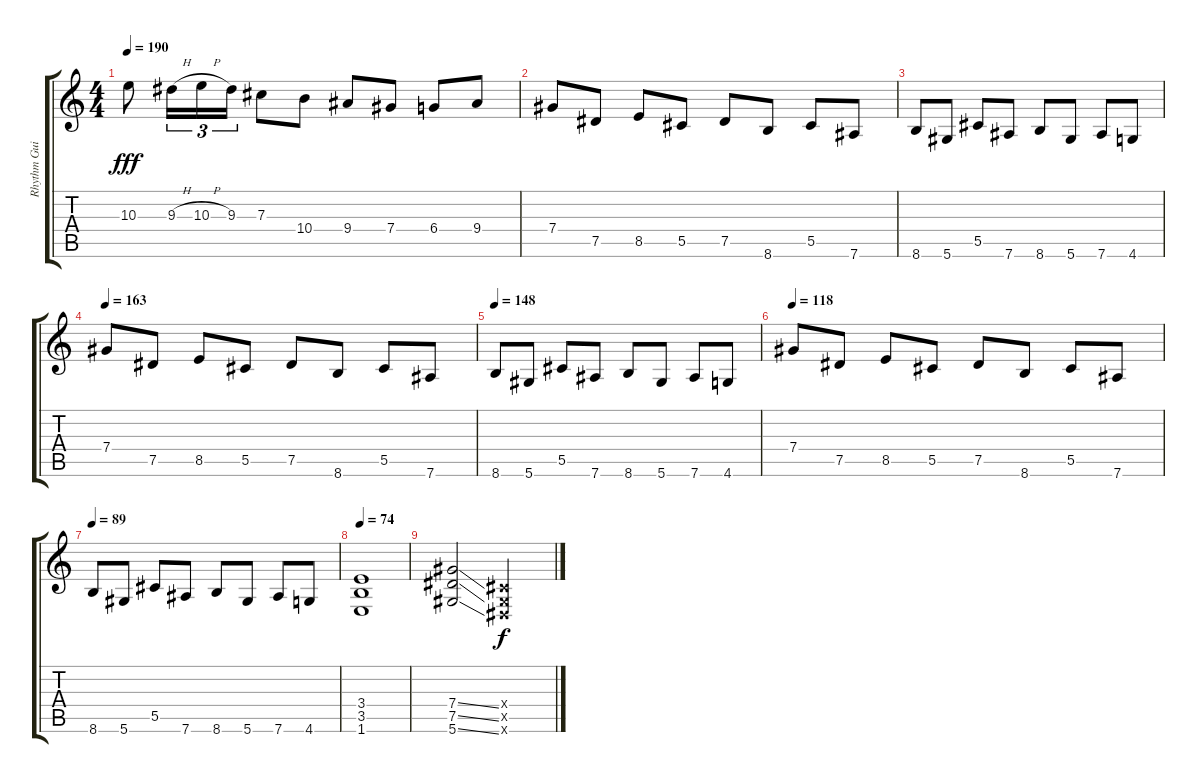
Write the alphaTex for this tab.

\track ("Rhythm Guitar" "Rhythm Gui") {instrument overdrivenguitar}
\staff {score tabs}
\tuning (Eb4 Bb3 Gb3 Db3 Ab2 Eb2) {hide}
\ts (4 4)
\tempo 190
\clef g2
\ks c
10.3.8{dy fff} 9.3{h}.16{tu (3 2)} 10.3{h}.16{tu (3 2)} 9.3.16{tu (3 2)} 7.3.8 10.4.8 9.4.8 7.4.8 6.4.8 9.4.8 |
7.4.8{volume 16} 7.5.8 8.5.8 5.5.8 7.5.8 8.6.8 5.5.8 7.6.8 |
8.6.8 5.6.8 5.5.8 7.6.8 8.6.8 5.6.8 7.6.8 4.6.8 |
\tempo 163
7.4.8 7.5.8 8.5.8 5.5.8 7.5.8 8.6.8 5.5.8 7.6.8 |
\tempo 148
8.6.8 5.6.8 5.5.8 7.6.8 8.6.8 5.6.8 7.6.8 4.6.8 |
\tempo 118
7.4.8 7.5.8 8.5.8 5.5.8 7.5.8 8.6.8 5.5.8 7.6.8 |
\tempo 89
8.6.8 5.6.8 5.5.8 7.6.8 8.6.8 5.6.8 7.6.8 4.6.8 |
\tempo 74
(3.4 3.5 1.6).1 |
(7.4{ss} 7.5{ss} 5.6{ss}).2 (0.4{x} 0.5{x} 0.6{x}).2{dy f}
